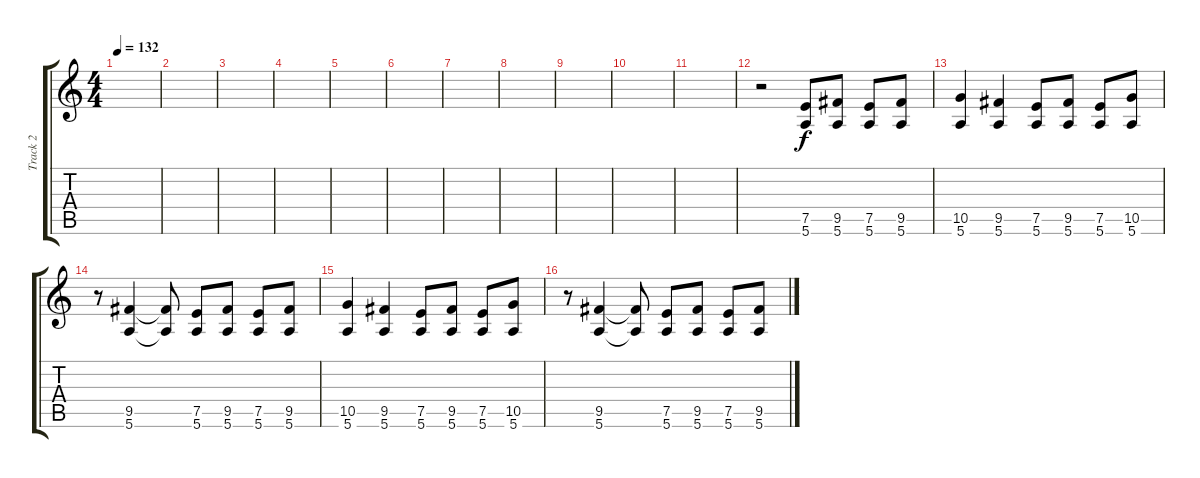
\track ("Track 2" "Track 2") {instrument distortionguitar}
\staff {score tabs}
\tuning (E4 B3 G3 D3 A2 E2) {hide}
\ts (4 4)
\tempo 132
\clef g2
\ks c
|
|
|
|
|
|
|
|
|
|
|
r.2 (7.5 5.6).8 (9.5 5.6).8 (7.5 5.6).8 (9.5 5.6).8 |
(10.5 5.6).4 (9.5 5.6).4 (7.5 5.6).8 (9.5 5.6).8 (7.5 5.6).8 (10.5 5.6).8 |
r.8 (9.5 5.6).4 (9.5{t} 5.6{t}).8 (7.5 5.6).8 (9.5 5.6).8 (7.5 5.6).8 (9.5 5.6).8 |
(10.5 5.6).4 (9.5 5.6).4 (7.5 5.6).8 (9.5 5.6).8 (7.5 5.6).8 (10.5 5.6).8 |
r.8 (9.5 5.6).4 (9.5{t} 5.6{t}).8 (7.5 5.6).8 (9.5 5.6).8 (7.5 5.6).8 (9.5 5.6).8
